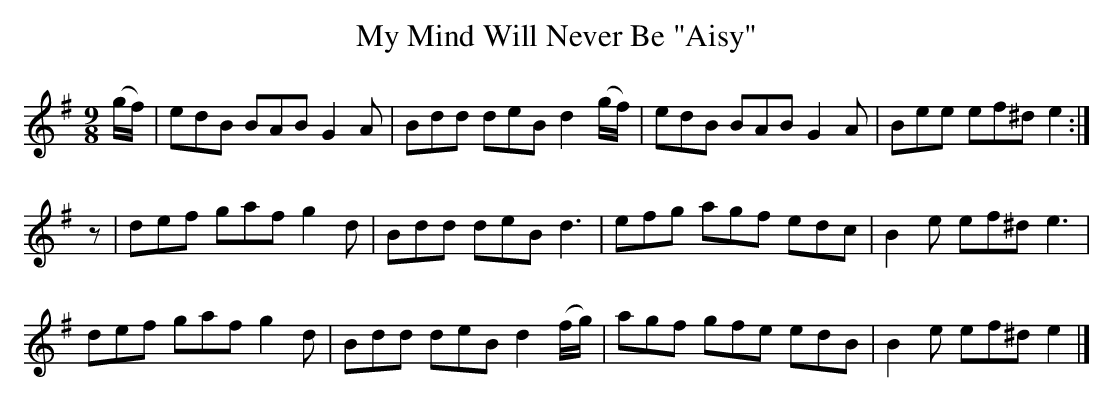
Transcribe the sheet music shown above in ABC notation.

X:1
T: My Mind Will Never Be "Aisy"
M: 9/8
L: 1/8
K: Em
(g/2f/2) | edB BAB G2 A | Bdd deB d2 (g/2f/2) | edB BAB G2 A | Bee ef^d e2 :|
z | def gaf g2 d | Bdd deB d3 | efg agf edc | B2 e ef^d e3 |
def gaf g2 d | Bdd deB d2 (f/2g/2) | agf gfe edB | B2 e ef^d e2 |]
